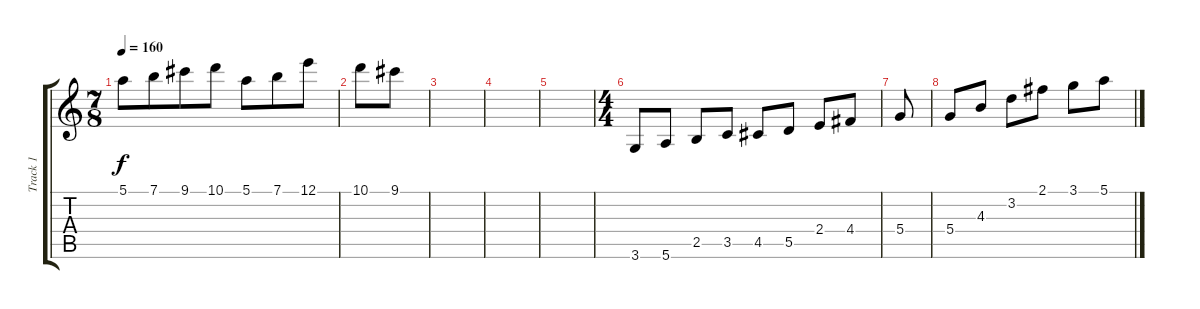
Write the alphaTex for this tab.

\track ("Track 1" "Track 1") {instrument acousticguitarsteel}
\staff {score tabs}
\tuning (E4 B3 G3 D3 A2 E2) {hide}
\ts (7 8)
\tempo 160
\clef g2
\ks c
5.1.8{dy f} 7.1.8 9.1.8 10.1.8 5.1.8 7.1.8 12.1.8 |
10.1.8 9.1.8 |
|
|
|
\ts (4 4)
3.6.8 5.6.8 2.5.8 3.5.8 4.5.8 5.5.8 2.4.8 4.4.8 |
5.4.8 |
5.4.8 4.3.8 3.2.8 2.1.8 3.1.8 5.1.8
